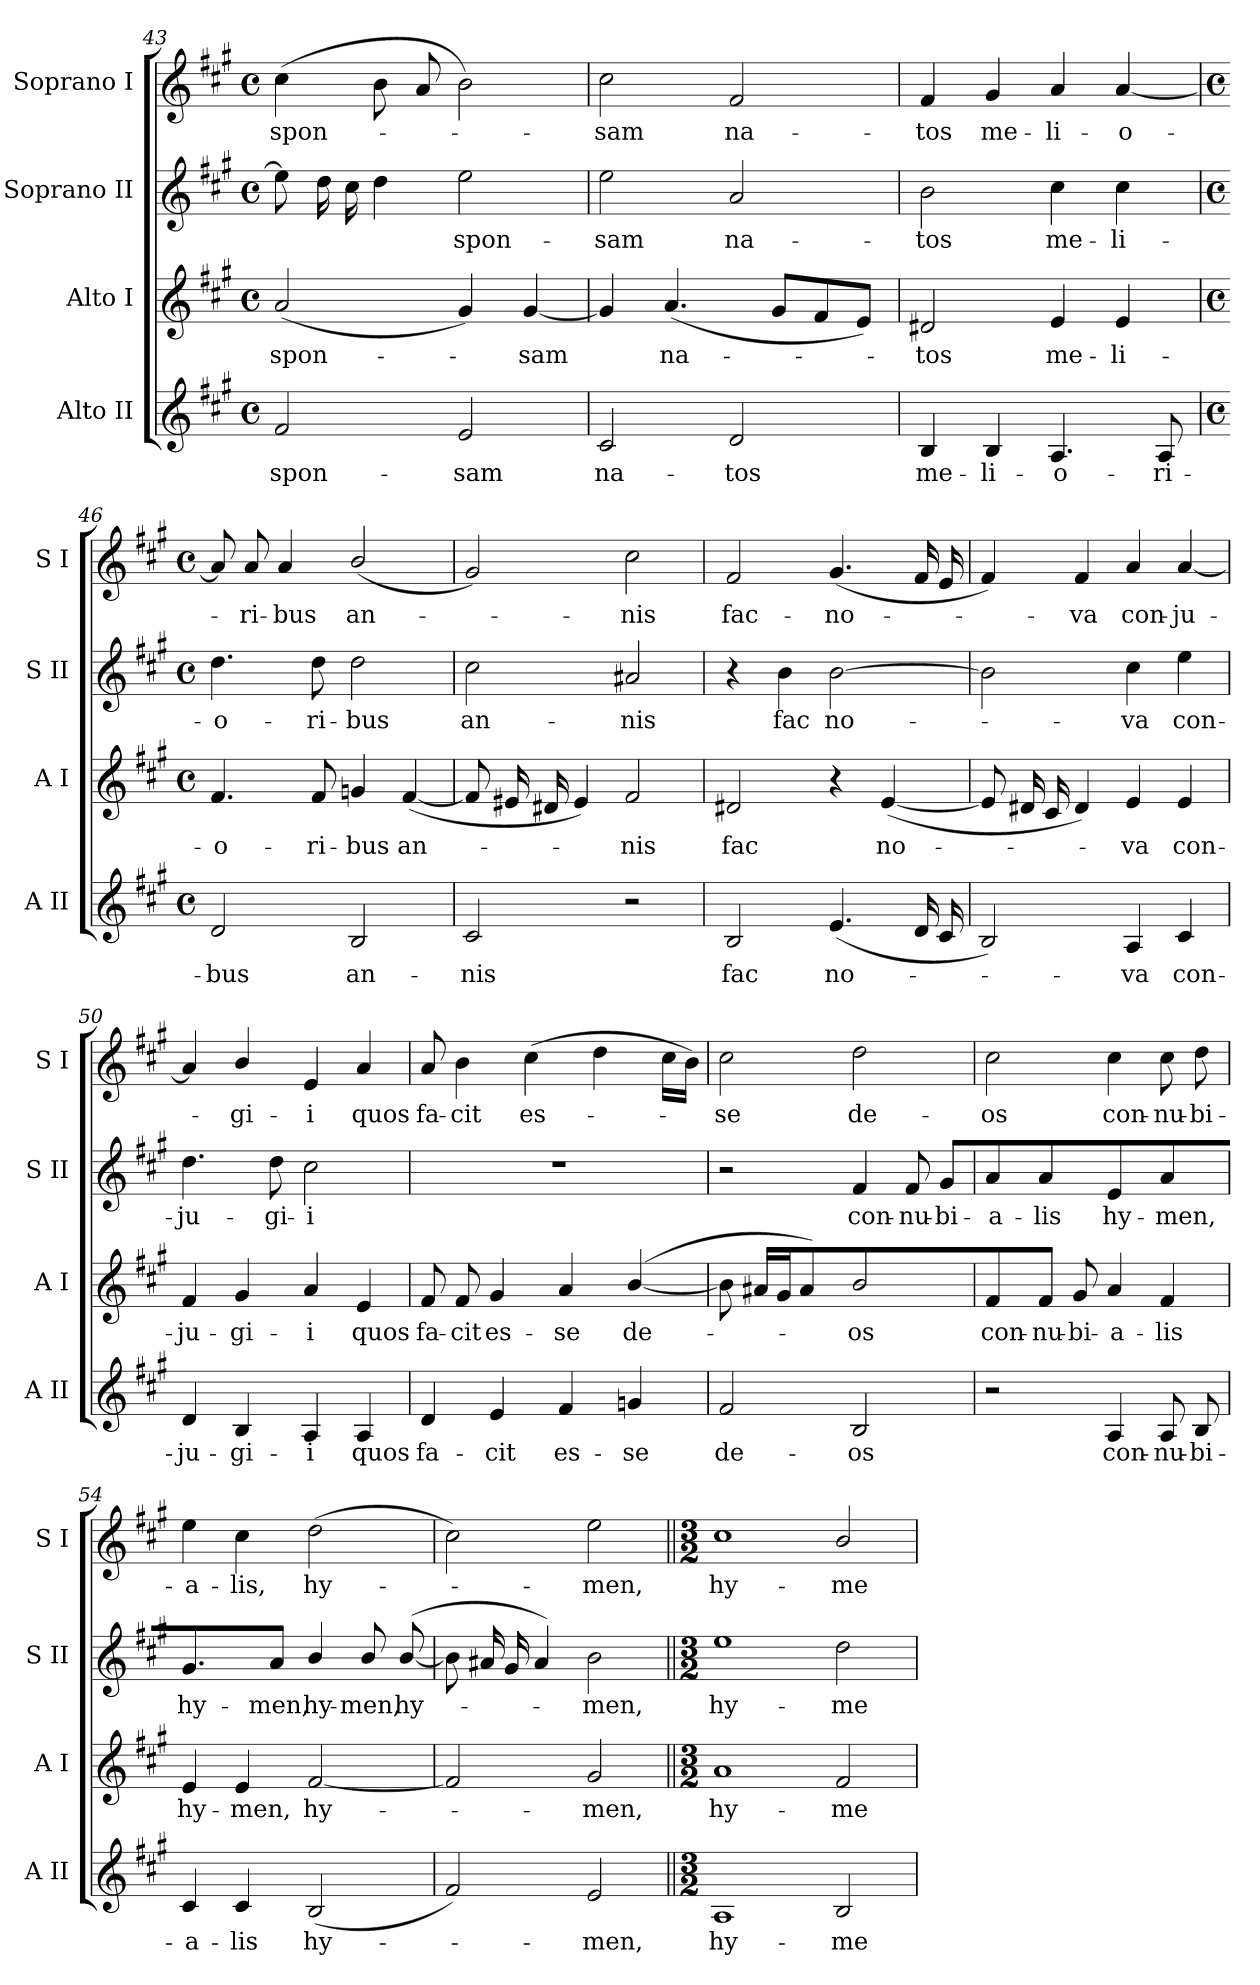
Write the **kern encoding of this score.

**kern	**text	**kern	**text	**kern	**text	**kern	**text
*part4	*part4	*part3	*part3	*part2	*part2	*part1	*part1
*staff4	*staff4	*staff3	*staff3	*staff2	*staff2	*staff1	*staff1
*I"Alto II	*	*I"Alto I	*	*I"Soprano II	*	*I"Soprano I	*
*I'A II	*	*I'A I	*	*I'S II	*	*I'S I	*
*clefG2	*	*clefG2	*	*clefG2	*	*clefG2	*
*k[f#c#g#]	*	*k[f#c#g#]	*	*k[f#c#g#]	*	*k[f#c#g#]	*
*A:	*	*A:	*	*A:	*	*A:	*
*M4/4	*	*M4/4	*	*M4/4	*	*M4/4	*
*met(c)	*	*met(c)	*	*met(c)	*	*met(c)	*
=43	=43	=43	=43	=43	=43	=43	=43
!	!LO:LY:b	!	!LO:LY:b	!	!	!	!LO:LY:b
2f#	spon-	(<2a	spon-	8eeL]	.	(>4cc#	spon-
.	.	.	.	16ddL	.	.	.
.	.	.	.	16cc#	.	.	.
.	.	.	.	4dd	.	8bL	.
.	.	.	.	.	.	8a	.
!	!LO:LY:b	!	!	!	!LO:LY:b	!	!
2e	-sam	4g#)	.	2ee	spon-	2b)	.
!	!	!	!LO:LY:b	!	!	!	!
.	.	[4g#	sam	.	.	.	.
=44	=44	=44	=44	=44	=44	=44	=44
!	!LO:LY:b	!	!	!	!LO:LY:b	!	!LO:LY:b
2c#	na-	4g#]	.	2ee	-sam	2cc#	sam
!	!	!	!LO:LY:b	!	!	!	!
.	.	(<4.a	na-	.	.	.	.
!	!LO:LY:b	!	!	!	!LO:LY:b	!	!LO:LY:b
2d	-tos	.	.	2a	na-	2f#	na-
.	.	8g#L	.	.	.	.	.
.	.	8f#	.	.	.	.	.
.	.	8eJ)	.	.	.	.	.
=45	=45	=45	=45	=45	=45	=45	=45
!	!LO:LY:b	!	!LO:LY:b	!	!LO:LY:b	!	!LO:LY:b
4B	me-	2d#X	tos	2b	-tos	4f#	-tos
!	!LO:LY:b	!	!	!	!	!	!LO:LY:b
4B	-li-	.	.	.	.	4g#	me-
!	!LO:LY:b	!	!LO:LY:b	!	!LO:LY:b	!	!LO:LY:b
4.A	-o-	4e	me-	4cc#	me-	4a	-li-
!	!	!	!LO:LY:b	!	!LO:LY:b	!	!LO:LY:b
.	.	4e	-li-	4cc#	-li-	[4a	-o-
!	!LO:LY:b	!	!	!	!	!	!
8AL	-ri-	.	.	.	.	.	.
!!LO:LB:g=z
=46	=46	=46	=46	=46	=46	=46	=46
*M4/4	*	*M4/4	*	*M4/4	*	*M4/4	*
*met(c)	*	*met(c)	*	*met(c)	*	*met(c)	*
!	!LO:LY:b	!	!LO:LY:b	!	!LO:LY:b	!	!
2d	-bus	4.f#	-o-	4.dd	-o-	8a]	.
!	!	!	!	!	!	!	!LO:LY:b
.	.	.	.	.	.	8a	ri-
!	!	!	!	!	!	!	!LO:LY:b
.	.	.	.	.	.	4a	-bus
!	!	!	!LO:LY:b	!	!LO:LY:b	!	!
.	.	8f#	-ri-	8dd	-ri-	.	.
!	!LO:LY:b	!	!LO:LY:b	!	!LO:LY:b	!	!LO:LY:b
2B	an-	4gn	-bus	2dd	-bus	(<2b/	an-
!	!	!	!LO:LY:b	!	!	!	!
.	.	(<[4f#	an-	.	.	.	.
=47	=47	=47	=47	=47	=47	=47	=47
!	!LO:LY:b	!	!	!	!LO:LY:b	!	!
2c#	-nis	8f#L]	.	2cc#	an-	2g#)	.
.	.	16e#XL	.	.	.	.	.
.	.	16d#X	.	.	.	.	.
.	.	4e#)	.	.	.	.	.
!	!	!	!LO:LY:b	!	!LO:LY:b	!	!LO:LY:b
2r	.	2f#	nis	2a#X	-nis	2cc#	nis
=48	=48	=48	=48	=48	=48	=48	=48
!	!LO:LY:b	!	!LO:LY:b	!	!	!	!LO:LY:b
2B	fac	2d#X	fac	4r	.	2f#	fac-
!	!	!	!	!	!LO:LY:b	!	!
.	.	.	.	4b	fac	.	.
!	!LO:LY:b	!	!	!	!LO:LY:b	!	!LO:LY:b
(<4.e	no-	4r	.	[2b	no-	(<4.g#	-no-
!	!	!	!LO:LY:b	!	!	!	!
.	.	(<[4e	no-	.	.	.	.
16dLL	.	.	.	.	.	16f#LL	.
16c#	.	.	.	.	.	16e	.
=49	=49	=49	=49	=49	=49	=49	=49
2B)	.	8e]	.	2b]	.	4f#)	.
.	.	16d#L	.	.	.	.	.
.	.	16c#	.	.	.	.	.
!	!	!	!	!	!	!	!LO:LY:b
.	.	4d#)	.	.	.	4f#	va
!	!LO:LY:b	!	!LO:LY:b	!	!LO:LY:b	!	!LO:LY:b
4A	va	4e	va	4cc#	va	4a	con-
!	!LO:LY:b	!	!LO:LY:b	!	!LO:LY:b	!	!LO:LY:b
4c#	con-	4e	con-	4ee	con-	[4a	-ju-
=50	=50	=50	=50	=50	=50	=50	=50
!	!LO:LY:b	!	!LO:LY:b	!	!LO:LY:b	!	!
4d	-ju-	4f#	-ju-	4.dd	-ju-	4a]	.
!	!LO:LY:b	!	!LO:LY:b	!	!	!	!LO:LY:b
4B	-gi-	4g#	-gi-	.	.	4b/	gi-
!	!	!	!	!	!LO:LY:b	!	!
.	.	.	.	8dd	-gi-	.	.
!	!LO:LY:b	!	!LO:LY:b	!	!LO:LY:b	!	!LO:LY:b
4A	-i	4a	-i	2cc#	-i	4e	-i
!	!LO:LY:b	!	!LO:LY:b	!	!	!	!LO:LY:b
4A	quos	4e	quos	.	.	4a	quos
!!LO:LB:g=z
=51	=51	=51	=51	=51	=51	=51	=51
!	!LO:LY:b	!	!LO:LY:b	!	!	!	!LO:LY:b
4d	fa-	8f#	fa-	1r	.	8a	fa-
!	!	!	!LO:LY:b	!	!	!	!LO:LY:b
.	.	8f#	-cit	.	.	4b	-cit
!	!LO:LY:b	!	!LO:LY:b	!	!	!	!
4e	-cit	4g#	es-	.	.	.	.
!	!	!	!	!	!	!	!LO:LY:b
.	.	.	.	.	.	(>4cc#	es-
!	!LO:LY:b	!	!LO:LY:b	!	!	!	!
4f#	es-	4a	-se	.	.	.	.
.	.	.	.	.	.	4dd	.
!	!LO:LY:b	!	!LO:LY:b	!	!	!	!
4gn	-se	(<[4b/	de-	.	.	.	.
.	.	.	.	.	.	16cc#LL	.
.	.	.	.	.	.	16bJJ)	.
=52	=52	=52	=52	=52	=52	=52	=52
!	!LO:LY:b	!	!	!	!	!	!LO:LY:b
2f#	de-	8bL]	.	2r	.	2cc#	se
.	.	16a#XL	.	.	.	.	.
.	.	16g#	.	.	.	.	.
.	.	4a#)	.	.	.	.	.
!	!LO:LY:b	!	!LO:LY:b	!	!LO:LY:b	!	!LO:LY:b
2B	-os	2b/	os	4f#	con-	2dd	de-
!	!	!	!	!	!LO:LY:b	!	!
.	.	.	.	8f#	-nu-	.	.
!	!	!	!	!	!LO:LY:b	!	!
.	.	.	.	8g#L	-bi-	.	.
=53	=53	=53	=53	=53	=53	=53	=53
!	!	!	!LO:LY:b	!	!LO:LY:b	!	!LO:LY:b
2r	.	4f#	con-	4a	-a-	2cc#	-os
!	!	!	!LO:LY:b	!	!LO:LY:b	!	!
.	.	8f#J	-nu-	4a	-lis	.	.
!	!	!	!LO:LY:b	!	!	!	!
.	.	8g#	-bi-	.	.	.	.
!	!LO:LY:b	!	!LO:LY:b	!	!LO:LY:b	!	!LO:LY:b
4A	con-	4a	-a-	4e	hy-	4cc#	con-
!	!LO:LY:b	!	!LO:LY:b	!	!LO:LY:b	!	!LO:LY:b
8A	-nu-	4f#	-lis	4a	-men,	8cc#	-nu-
!	!LO:LY:b	!	!	!	!	!	!LO:LY:b
8B	-bi-	.	.	.	.	8dd	-bi-
=54	=54	=54	=54	=54	=54	=54	=54
!	!LO:LY:b	!	!LO:LY:b	!	!LO:LY:b	!	!LO:LY:b
4c#	-a-	4e	hy-	4.g#	hy-	4ee	-a-
!	!LO:LY:b	!	!LO:LY:b	!	!	!	!LO:LY:b
4c#	-lis	4e	-men,	.	.	4cc#	-lis,
!	!	!	!	!	!LO:LY:b	!	!
.	.	.	.	8aJ	-men,	.	.
!	!LO:LY:b	!	!LO:LY:b	!	!LO:LY:b	!	!LO:LY:b
(<2B	hy-	[2f#	hy-	4b/	hy-	(>2dd	hy-
!	!	!	!	!	!LO:LY:b	!	!
.	.	.	.	8b/	-men,	.	.
!	!	!	!	!	!LO:LY:b	!	!
.	.	.	.	(<[8b/	hy-	.	.
=55	=55	=55	=55	=55	=55	=55	=55
2f#)	.	2f#]	.	8bL]	.	2cc#)	.
.	.	.	.	16a#XL	.	.	.
.	.	.	.	16g#	.	.	.
.	.	.	.	4a#)	.	.	.
!	!LO:LY:b	!	!LO:LY:b	!	!LO:LY:b	!	!LO:LY:b
2e	men,	2g#	men,	2b	men,	2ee	men,
!!LO:LB:g=z
=56||	=56||	=56||	=56||	=56||	=56||	=56||	=56||
*M3/2	*	*M3/2	*	*M3/2	*	*M3/2	*
!	!LO:LY:b	!	!LO:LY:b	!	!LO:LY:b	!	!LO:LY:b
1A	hy-	1a	hy-	1ee	hy-	1cc#	hy-
!	!LO:LY:b	!	!LO:LY:b	!	!LO:LY:b	!	!LO:LY:b
2B	-me-	2f#	-me-	2dd	-me-	2b/	-me-
=	=	=	=	=	=	=	=
*-	*-	*-	*-	*-	*-	*-	*-
